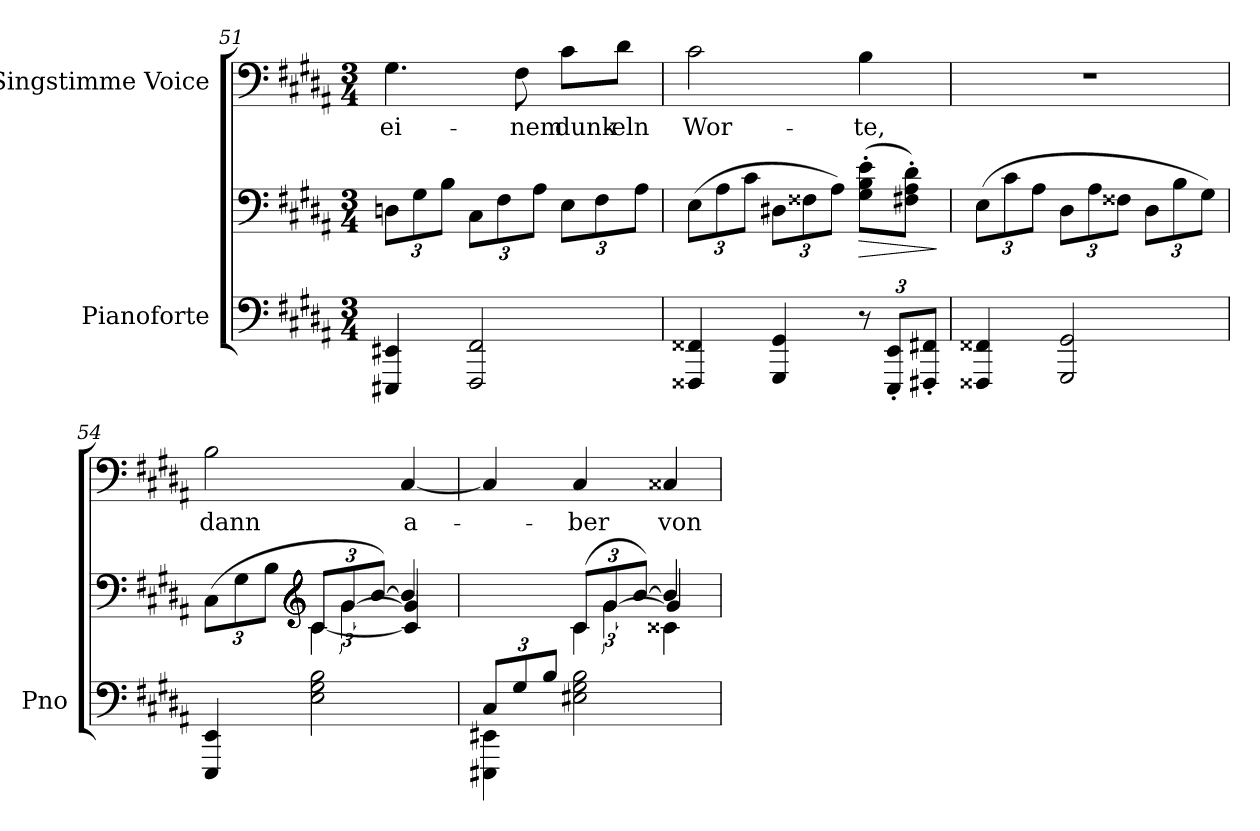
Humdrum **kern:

**kern	**kern	**dynam	**kern	**text
*part2	*part2	*part2	*part1	*part1
*staff3	*staff2	*staff2/3	*staff1	*staff1
*I"Pianoforte	*	*	*I"Singstimme Voice	*
*I'Pno	*	*	*	*
*clefF4	*clefF4	*	*clefF4	*
*k[f#c#g#d#a#]	*k[f#c#g#d#a#]	*	*k[f#c#g#d#a#]	*
*M3/4	*M3/4	*	*M3/4	*
*	*Xbrackettup	*	*	*
=51	=51	=51	=51	=51
4EEE#X/ 4EE#X/	12Dn\L	.	4.G#\	ei-
.	12G#\	.	.	.
.	12B\J	.	.	.
2FFF#/ 2FF#/	12C#\L	.	.	.
.	12F#\	.	.	.
.	.	.	8F#\	-nem
.	12A#\J	.	.	.
.	12E\L	.	8c#\L	dunk-
.	12F#\	.	.	.
.	.	.	8d#\J	-eln
.	12A#\J	.	.	.
=52	=52	=52	=52	=52
4FFF##X/ 4FF##X/	(12E\L	.	2c#\	Wor-
.	12A#\	.	.	.
.	12c#\J	.	.	.
4GGG#/ 4GG#/	12D#X\L	.	.	.
.	12F##X\	.	.	.
.	12A#\J)	.	.	.
*Xbrackettup	*	*	*	*
!	!	!LO:HP:b	!	!
12r	(8G#\'> 8B\'> 8e\'>L	>	4B\	-te,
12EEE/' 12EE/'L	.	.	.	.
.	8F#X\'> 8A#\'> 8d#\'>J)	.	.	.
12FFF#X/' 12FF#X/'J	.	.	.	.
.	.	]	.	.
=53	=53	=53	=53	=53
4FFF##X/ 4FF##X/	(12E\L	.	2.r	.
.	12c#\	.	.	.
.	12A#\J	.	.	.
2GGG#/ 2GG#/	12D#\L	.	.	.
.	12A#\	.	.	.
.	12F##X\J	.	.	.
.	12D#\L	.	.	.
.	12B\	.	.	.
.	12G#\J)	.	.	.
=54	=54	=54	=54	=54
*	*^	*	*	*
*	*	*^	*	*	*
4EEE/ 4EE/	(12C#\L	4ryy	4ryy	.	2B\	dann
.	12G#\	.	.	.	.	.
.	12B\J	.	.	.	.	.
*	*clefG2	*	*	*	*	*
*	*	*	*brackettup	*	*	*
2E\ 2G#\ 2B\	12c#/L	[4c#\	12ryy	.	.	.
.	12g#/	.	[6g#\	.	.	.
.	[<12b/J)	.	.	.	.	.
.	4b/]	4c#/]	4g#/]	.	[4C#/	a-
=55	=55	=55	=55	=55	=55	=55
*^	*	*	*	*	*	*
(12C#/L	4EEE#X\ 4EE#X\	4ryy	4ryy	4ryy	.	4C#/]	.
12G#/	.	.	.	.	.	.	.
12B/J	.	.	.	.	.	.	.
*	*	*Xbrackettup	*	*brackettup	*	*	*
2ryy	2E#X\ 2G#\ 2B\	(<12c#/L	4c#\	12ryy	.	4C#/	-ber
.	.	12g#/	.	[6g#\	.	.	.
.	.	[<12b/J)	.	.	.	.	.
.	.	4b/]	4c##X\)	4g#/]	.	4C##X/	von
*v	*v	*	*	*	*	*	*
*	*v	*v	*v	*	*	*
=	=	=	=	=
*-	*-	*-	*-	*-
